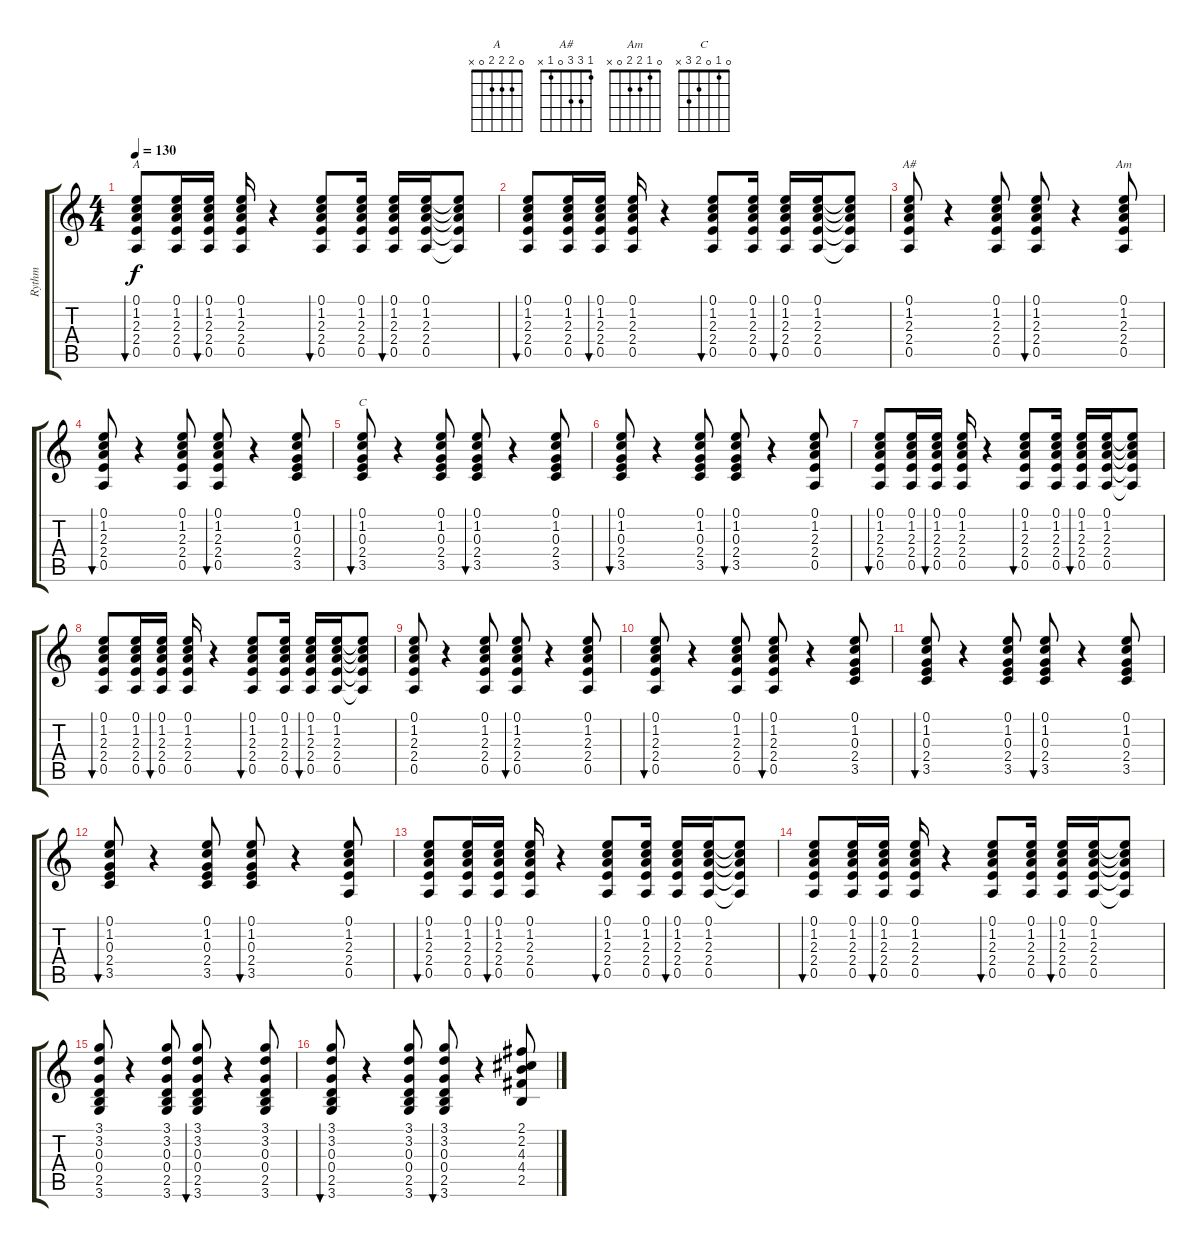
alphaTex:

\track ("Rythm" "Rythm") {instrument acousticguitarnylon}
\staff {score tabs}
\tuning (E4 B3 G3 D3 A2 E2) {hide}
\chord ("A" 0 2 2 2 0 x)
\chord ("A#" 1 3 3 0 1 x)
\chord ("Am" 0 1 2 2 0 x)
\chord ("C" 0 1 0 2 3 x)
\ts (4 4)
\tempo 130
\clef g2
\ks c
(0.1 1.2 2.3 2.4 0.5).8{bu 30 ch "A" dy f} (0.1 1.2 2.3 2.4 0.5).16 (0.1 1.2 2.3 2.4 0.5).16{bu 30} (0.1 1.2 2.3 2.4 0.5).16 r.4 (0.1 1.2 2.3 2.4 0.5).8{bu 30} (0.1 1.2 2.3 2.4 0.5).16 (0.1 1.2 2.3 2.4 0.5).16{bu 30} (0.1 1.2 2.3 2.4 0.5).16 (0.1{t} 1.2{t} 2.3{t} 2.4{t} 0.5{t}).8 |
(0.1 1.2 2.3 2.4 0.5).8{bu 30} (0.1 1.2 2.3 2.4 0.5).16 (0.1 1.2 2.3 2.4 0.5).16{bu 30} (0.1 1.2 2.3 2.4 0.5).16 r.4 (0.1 1.2 2.3 2.4 0.5).8{bu 30} (0.1 1.2 2.3 2.4 0.5).16 (0.1 1.2 2.3 2.4 0.5).16{bu 30} (0.1 1.2 2.3 2.4 0.5).16 (0.1{t} 1.2{t} 2.3{t} 2.4{t} 0.5{t}).8 |
(0.1 1.2 2.3 2.4 0.5).8{ch "A#"} r.4 (0.1 1.2 2.3 2.4 0.5).8 (0.1 1.2 2.3 2.4 0.5).8{bu 30} r.4 (0.1 1.2 2.3 2.4 0.5).8{ch "Am"} |
(0.1 1.2 2.3 2.4 0.5).8{bu 30} r.4 (0.1 1.2 2.3 2.4 0.5).8 (0.1 1.2 2.3 2.4 0.5).8{bu 30} r.4 (0.1 1.2 0.3 2.4 3.5).8 |
(0.1 1.2 0.3 2.4 3.5).8{bu 30 ch "C"} r.4 (0.1 1.2 0.3 2.4 3.5).8 (0.1 1.2 0.3 2.4 3.5).8{bu 30} r.4 (0.1 1.2 0.3 2.4 3.5).8 |
(0.1 1.2 0.3 2.4 3.5).8{bu 30} r.4 (0.1 1.2 0.3 2.4 3.5).8 (0.1 1.2 0.3 2.4 3.5).8{bu 30} r.4 (0.1 1.2 2.3 2.4 0.5).8 |
(0.1 1.2 2.3 2.4 0.5).8{bu 30} (0.1 1.2 2.3 2.4 0.5).16 (0.1 1.2 2.3 2.4 0.5).16{bu 30} (0.1 1.2 2.3 2.4 0.5).16 r.4 (0.1 1.2 2.3 2.4 0.5).8{bu 30} (0.1 1.2 2.3 2.4 0.5).16 (0.1 1.2 2.3 2.4 0.5).16{bu 30} (0.1 1.2 2.3 2.4 0.5).16 (0.1{t} 1.2{t} 2.3{t} 2.4{t} 0.5{t}).8 |
(0.1 1.2 2.3 2.4 0.5).8{bu 30} (0.1 1.2 2.3 2.4 0.5).16 (0.1 1.2 2.3 2.4 0.5).16{bu 30} (0.1 1.2 2.3 2.4 0.5).16 r.4 (0.1 1.2 2.3 2.4 0.5).8{bu 30} (0.1 1.2 2.3 2.4 0.5).16 (0.1 1.2 2.3 2.4 0.5).16{bu 30} (0.1 1.2 2.3 2.4 0.5).16 (0.1{t} 1.2{t} 2.3{t} 2.4{t} 0.5{t}).8 |
(0.1 1.2 2.3 2.4 0.5).8 r.4 (0.1 1.2 2.3 2.4 0.5).8 (0.1 1.2 2.3 2.4 0.5).8{bu 30} r.4 (0.1 1.2 2.3 2.4 0.5).8 |
(0.1 1.2 2.3 2.4 0.5).8{bu 30} r.4 (0.1 1.2 2.3 2.4 0.5).8 (0.1 1.2 2.3 2.4 0.5).8{bu 30} r.4 (0.1 1.2 0.3 2.4 3.5).8 |
(0.1 1.2 0.3 2.4 3.5).8{bu 30} r.4 (0.1 1.2 0.3 2.4 3.5).8 (0.1 1.2 0.3 2.4 3.5).8{bu 30} r.4 (0.1 1.2 0.3 2.4 3.5).8 |
(0.1 1.2 0.3 2.4 3.5).8{bu 30} r.4 (0.1 1.2 0.3 2.4 3.5).8 (0.1 1.2 0.3 2.4 3.5).8{bu 30} r.4 (0.1 1.2 2.3 2.4 0.5).8 |
(0.1 1.2 2.3 2.4 0.5).8{bu 30} (0.1 1.2 2.3 2.4 0.5).16 (0.1 1.2 2.3 2.4 0.5).16{bu 30} (0.1 1.2 2.3 2.4 0.5).16 r.4 (0.1 1.2 2.3 2.4 0.5).8{bu 30} (0.1 1.2 2.3 2.4 0.5).16 (0.1 1.2 2.3 2.4 0.5).16{bu 30} (0.1 1.2 2.3 2.4 0.5).16 (0.1{t} 1.2{t} 2.3{t} 2.4{t} 0.5{t}).8 |
(0.1 1.2 2.3 2.4 0.5).8{bu 30} (0.1 1.2 2.3 2.4 0.5).16 (0.1 1.2 2.3 2.4 0.5).16{bu 30} (0.1 1.2 2.3 2.4 0.5).16 r.4 (0.1 1.2 2.3 2.4 0.5).8{bu 30} (0.1 1.2 2.3 2.4 0.5).16 (0.1 1.2 2.3 2.4 0.5).16{bu 30} (0.1 1.2 2.3 2.4 0.5).16 (0.1{t} 1.2{t} 2.3{t} 2.4{t} 0.5{t}).8 |
(3.1 3.2 0.3 0.4 2.5 3.6).8 r.4 (3.1 3.2 0.3 0.4 2.5 3.6).8 (3.1 3.2 0.3 0.4 2.5 3.6).8{bu 30} r.4 (3.1 3.2 0.3 0.4 2.5 3.6).8 |
(3.1 3.2 0.3 0.4 2.5 3.6).8{bu 30} r.4 (3.1 3.2 0.3 0.4 2.5 3.6).8 (3.1 3.2 0.3 0.4 2.5 3.6).8{bu 30} r.4 (2.1 2.2 4.3 4.4 2.5).8
